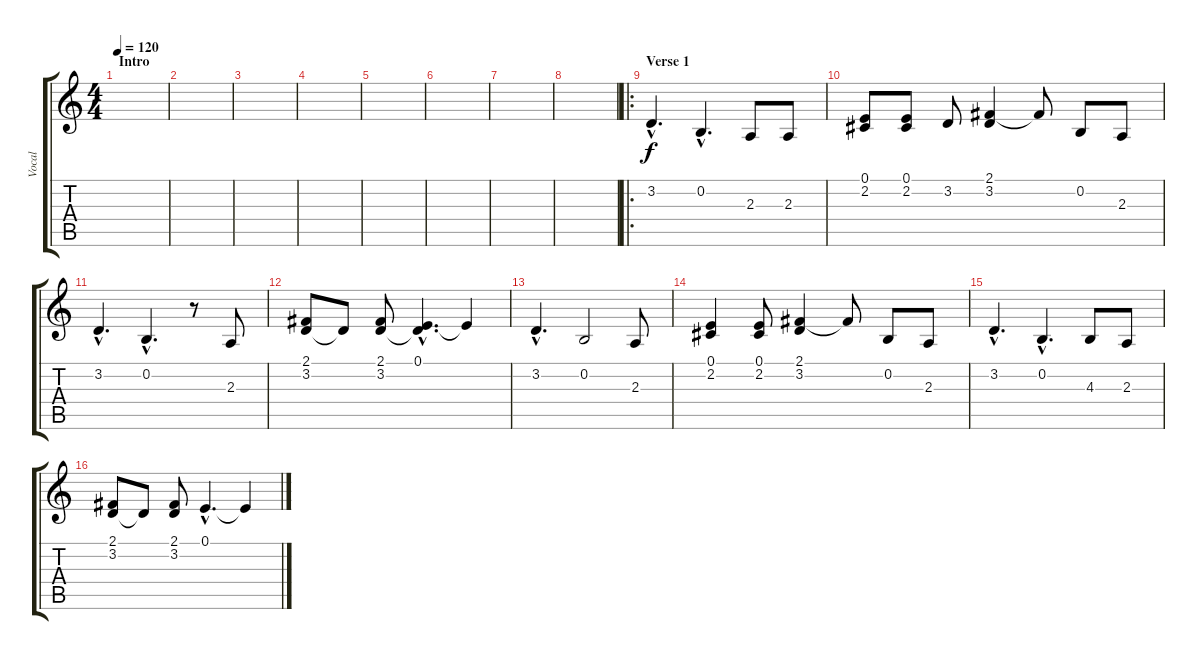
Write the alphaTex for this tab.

\track ("Vocal" "Vocal") {instrument altosax}
\staff {score tabs}
\tuning (E4 B3 G3 D3 A2 E2) {hide}
\ts (4 4)
\section ("" "Intro")
\tempo 120
\clef g2
\ks c
|
|
|
|
|
|
|
|
\ro
\section ("" "Verse 1")
3.2{hac}.4{d} 0.2{hac}.4{d} 2.3.8 2.3.8 |
(0.1 2.2).8 (0.1 2.2).8 3.2.8 (2.1 3.2).4 2.1{t}.8 0.2.8 2.3.8 |
3.2{hac}.4{d} 0.2{hac}.4{d} r.8 2.3.8 |
(2.1 3.2).8 3.2{t}.8 (2.1 3.2).8 (0.1{hac} 3.2{hac t}).4{d} 0.1{t}.4 |
3.2{hac}.4{d} 0.2.2 2.3.8 |
(0.1 2.2).4 (0.1 2.2).8 (2.1 3.2).4 2.1{t}.8 0.2.8 2.3.8 |
3.2{hac}.4{d} 0.2{hac}.4{d} 4.3.8 2.3.8 |
(2.1 3.2).8 3.2{t}.8 (2.1 3.2).8 0.1{hac}.4{d} 0.1{t}.4
